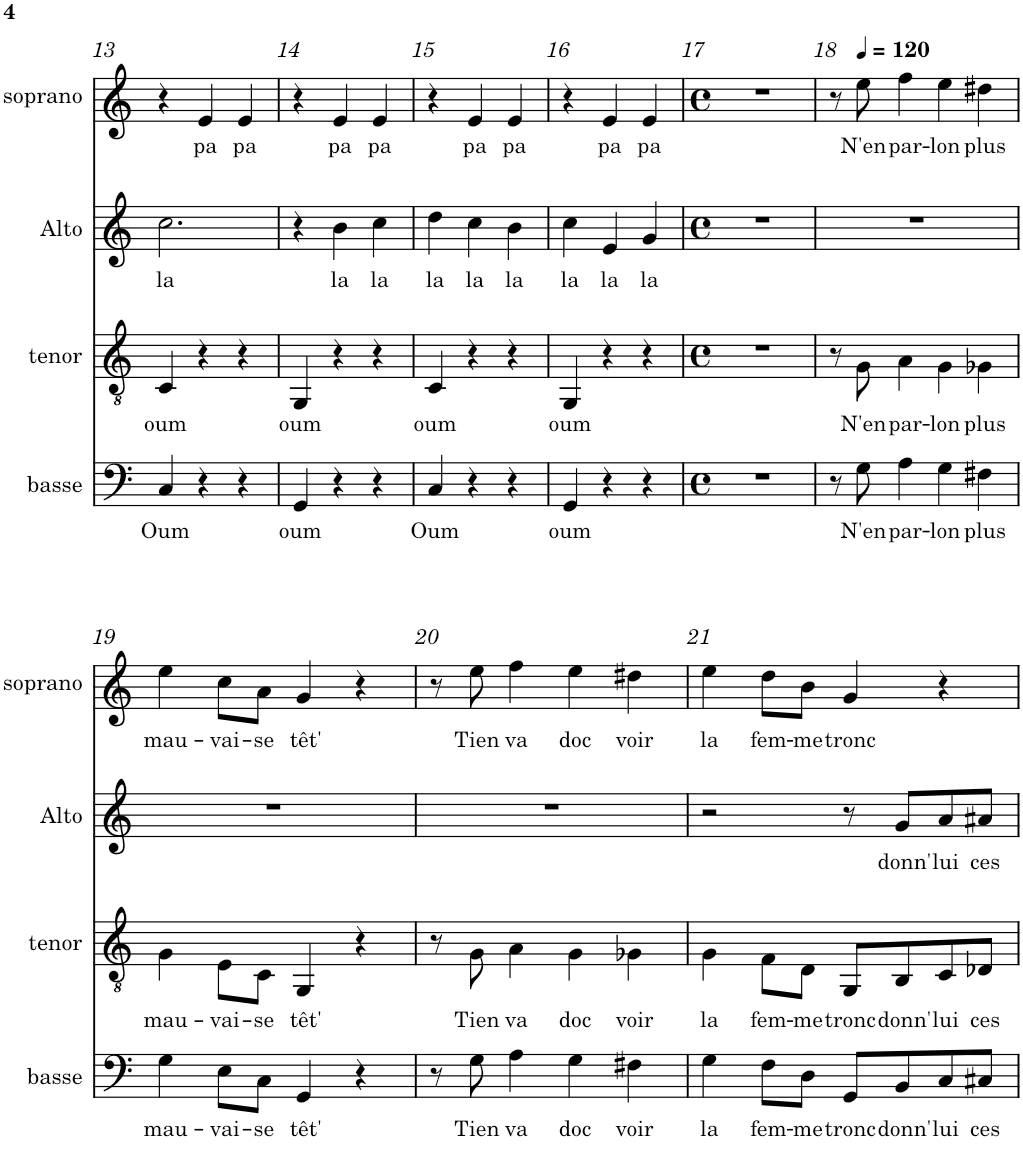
**kern	**text	**kern	**text	**kern	**text	**kern	**text
*part4	*part4	*part3	*part3	*part2	*part2	*part1	*part1
*staff4	*staff4	*staff3	*staff3	*staff2	*staff2	*staff1	*staff1
*I"basse	*	*I"tenor	*	*I"Alto	*	*I"soprano	*
*I'basse	*	*I'tenor	*	*I'Alto	*	*I'soprano	*
!!LO:PB:g=z
*clefF4	*	*clefGv2	*	*clefG2	*	*clefG2	*
*k[]	*	*k[]	*	*k[]	*	*k[]	*
*M3/4	*	*M3/4	*	*M3/4	*	*M3/4	*
=13	=13	=13	=13	=13	=13	=13	=13
!	!LO:LY:b	!	!LO:LY:b	!	!LO:LY:b	!	!
4C/	Oum	4C/	oum	2.cc\	la	4r	.
!	!	!	!	!	!	!	!LO:LY:b
4r	.	4r	.	.	.	4e/	pa
!	!	!	!	!	!	!	!LO:LY:b
4r	.	4r	.	.	.	4e/	pa
=14	=14	=14	=14	=14	=14	=14	=14
!	!LO:LY:b	!	!LO:LY:b	!	!	!	!
4GG/	oum	4GG/	oum	4r	.	4r	.
!	!	!	!	!	!LO:LY:b	!	!LO:LY:b
4r	.	4r	.	4b\	la	4e/	pa
!	!	!	!	!	!LO:LY:b	!	!LO:LY:b
4r	.	4r	.	4cc\	la	4e/	pa
=15	=15	=15	=15	=15	=15	=15	=15
!	!LO:LY:b	!	!LO:LY:b	!	!LO:LY:b	!	!
4C/	Oum	4C/	oum	4dd\	la	4r	.
!	!	!	!	!	!LO:LY:b	!	!LO:LY:b
4r	.	4r	.	4cc\	la	4e/	pa
!	!	!	!	!	!LO:LY:b	!	!LO:LY:b
4r	.	4r	.	4b\	la	4e/	pa
=16	=16	=16	=16	=16	=16	=16	=16
!	!LO:LY:b	!	!LO:LY:b	!	!LO:LY:b	!	!
4GG/	oum	4GG/	oum	4cc\	la	4r	.
!	!	!	!	!	!LO:LY:b	!	!LO:LY:b
4r	.	4r	.	4e/	la	4e/	pa
!	!	!	!	!	!LO:LY:b	!	!LO:LY:b
4r	.	4r	.	4g/	la	4e/	pa
=17	=17	=17	=17	=17	=17	=17	=17
*M4/4	*	*M4/4	*	*M4/4	*	*M4/4	*
*met(c)	*	*met(c)	*	*met(c)	*	*met(c)	*
1r	.	1r	.	1r	.	1r	.
=18	=18	=18	=18	=18	=18	=18	=18
8r	.	8r	.	1r	.	8r	.
*	*	*	*	*	*	*MM120	*
!	!LO:LY:b	!	!LO:LY:b	!	!	!	!LO:LY:b
8G\	N'en	8G\	N'en	.	.	8ee\	N'en
!	!LO:LY:b	!	!LO:LY:b	!	!	!	!LO:LY:b
4A\	par-	4A\	par-	.	.	4ff\	par-
!	!LO:LY:b	!	!LO:LY:b	!	!	!	!LO:LY:b
4G\	-lon	4G\	-lon	.	.	4ee\	-lon
!	!LO:LY:b	!	!LO:LY:b	!	!	!	!LO:LY:b
4F#X\	plus	4G-X\	plus	.	.	4dd#X\	plus
!!LO:LB:g=z
=19	=19	=19	=19	=19	=19	=19	=19
!	!LO:LY:b	!	!LO:LY:b	!	!	!	!LO:LY:b
4G\	mau-	4G\	mau-	1r	.	4ee\	mau-
!	!LO:LY:b	!	!LO:LY:b	!	!	!	!LO:LY:b
8E\L	-vai-	8E\L	-vai-	.	.	8cc\L	-vai-
!	!LO:LY:b	!	!LO:LY:b	!	!	!	!LO:LY:b
8C\J	-se	8C\J	-se	.	.	8a\J	-se
!	!LO:LY:b	!	!LO:LY:b	!	!	!	!LO:LY:b
4GG/	têt'	4GG/	têt'	.	.	4g/	têt'
4r	.	4r	.	.	.	4r	.
=20	=20	=20	=20	=20	=20	=20	=20
8r	.	8r	.	1r	.	8r	.
!	!LO:LY:b	!	!LO:LY:b	!	!	!	!LO:LY:b
8G\	Tien	8G\	Tien	.	.	8ee\	Tien
!	!LO:LY:b	!	!LO:LY:b	!	!	!	!LO:LY:b
4A\	va	4A\	va	.	.	4ff\	va
!	!LO:LY:b	!	!LO:LY:b	!	!	!	!LO:LY:b
4G\	doc	4G\	doc	.	.	4ee\	doc
!	!LO:LY:b	!	!LO:LY:b	!	!	!	!LO:LY:b
4F#X\	voir	4G-X\	voir	.	.	4dd#X\	voir
=21	=21	=21	=21	=21	=21	=21	=21
!	!LO:LY:b	!	!LO:LY:b	!	!	!	!LO:LY:b
4G\	la	4G\	la	2r	.	4ee\	la
!	!LO:LY:b	!	!LO:LY:b	!	!	!	!LO:LY:b
8F\L	fem-	8F\L	fem-	.	.	8dd\L	fem-
!	!LO:LY:b	!	!LO:LY:b	!	!	!	!LO:LY:b
8D\J	-me	8D\J	-me	.	.	8b\J	-me
!	!LO:LY:b	!	!LO:LY:b	!	!	!	!LO:LY:b
8GG/L	tronc	8GG/L	tronc	8r	.	4g/	tronc
!	!LO:LY:b	!	!LO:LY:b	!	!LO:LY:b	!	!
8BB/	donn'	8BB/	donn'	8g/L	donn'	.	.
!	!LO:LY:b	!	!LO:LY:b	!	!LO:LY:b	!	!
8C/	lui	8C/	lui	8a/	lui	4r	.
!	!LO:LY:b	!	!LO:LY:b	!	!LO:LY:b	!	!
8C#X/J	ces	8D-X/J	ces	8a#X/J	ces	.	.
=	=	=	=	=	=	=	=
*-	*-	*-	*-	*-	*-	*-	*-
